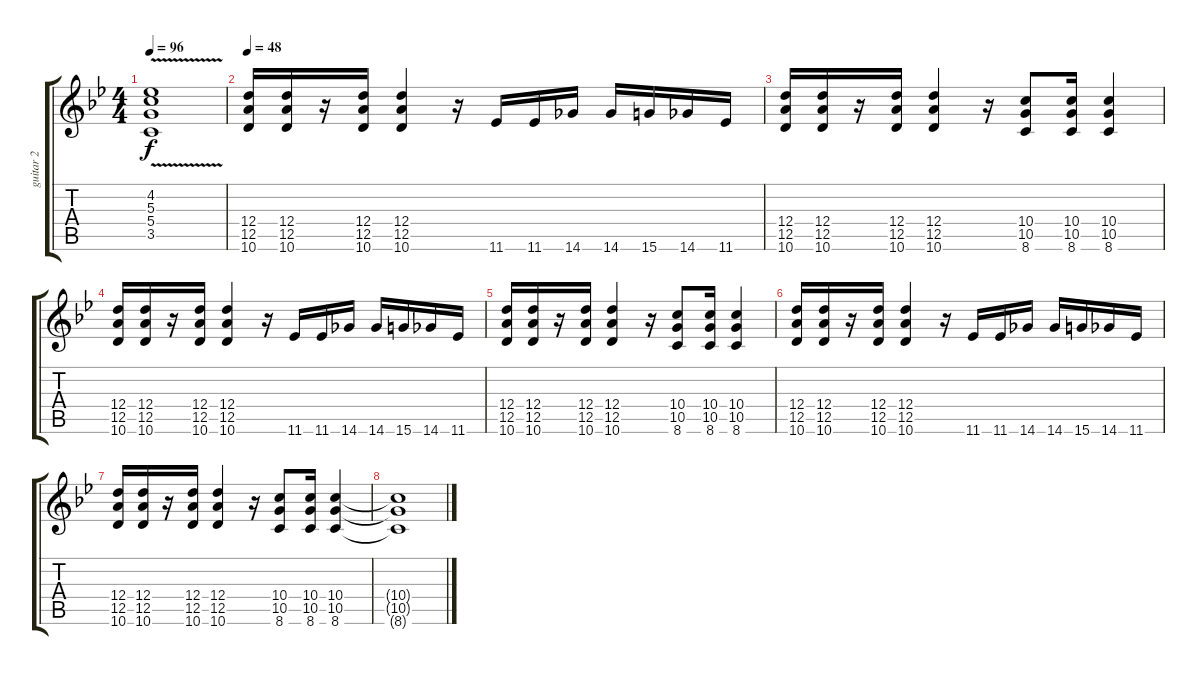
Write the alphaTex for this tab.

\track ("guitar 2" "guitar 2") {instrument overdrivenguitar}
\staff {score tabs}
\tuning (E4 B3 G3 D3 A2 E2) {hide}
\ts (4 4)
\tempo 96
\clef g2
\ks gminor
(4.2{v} 5.3 5.4 3.5).1{dy f} |
\tempo 48
(12.4 12.5 10.6).16 (12.4 12.5 10.6).16 r.16 (12.4 12.5 10.6).16 (12.4 12.5 10.6).4 r.16 11.6.16 11.6.16 14.6.16 14.6.16 15.6.16 14.6.16 11.6.16 |
(12.4 12.5 10.6).16 (12.4 12.5 10.6).16 r.16 (12.4 12.5 10.6).16 (12.4 12.5 10.6).4 r.16 (10.4 10.5 8.6).8 (10.4 10.5 8.6).16 (10.4 10.5 8.6).4 |
(12.4 12.5 10.6).16 (12.4 12.5 10.6).16 r.16 (12.4 12.5 10.6).16 (12.4 12.5 10.6).4 r.16 11.6.16 11.6.16 14.6.16 14.6.16 15.6.16 14.6.16 11.6.16 |
(12.4 12.5 10.6).16 (12.4 12.5 10.6).16 r.16 (12.4 12.5 10.6).16 (12.4 12.5 10.6).4 r.16 (10.4 10.5 8.6).8 (10.4 10.5 8.6).16 (10.4 10.5 8.6).4 |
(12.4 12.5 10.6).16 (12.4 12.5 10.6).16 r.16 (12.4 12.5 10.6).16 (12.4 12.5 10.6).4 r.16 11.6.16 11.6.16 14.6.16 14.6.16 15.6.16 14.6.16 11.6.16 |
(12.4 12.5 10.6).16 (12.4 12.5 10.6).16 r.16 (12.4 12.5 10.6).16 (12.4 12.5 10.6).4 r.16 (10.4 10.5 8.6).8 (10.4 10.5 8.6).16 (10.4 10.5 8.6).4 |
(10.4{t} 10.5{t} 8.6{t}).1
